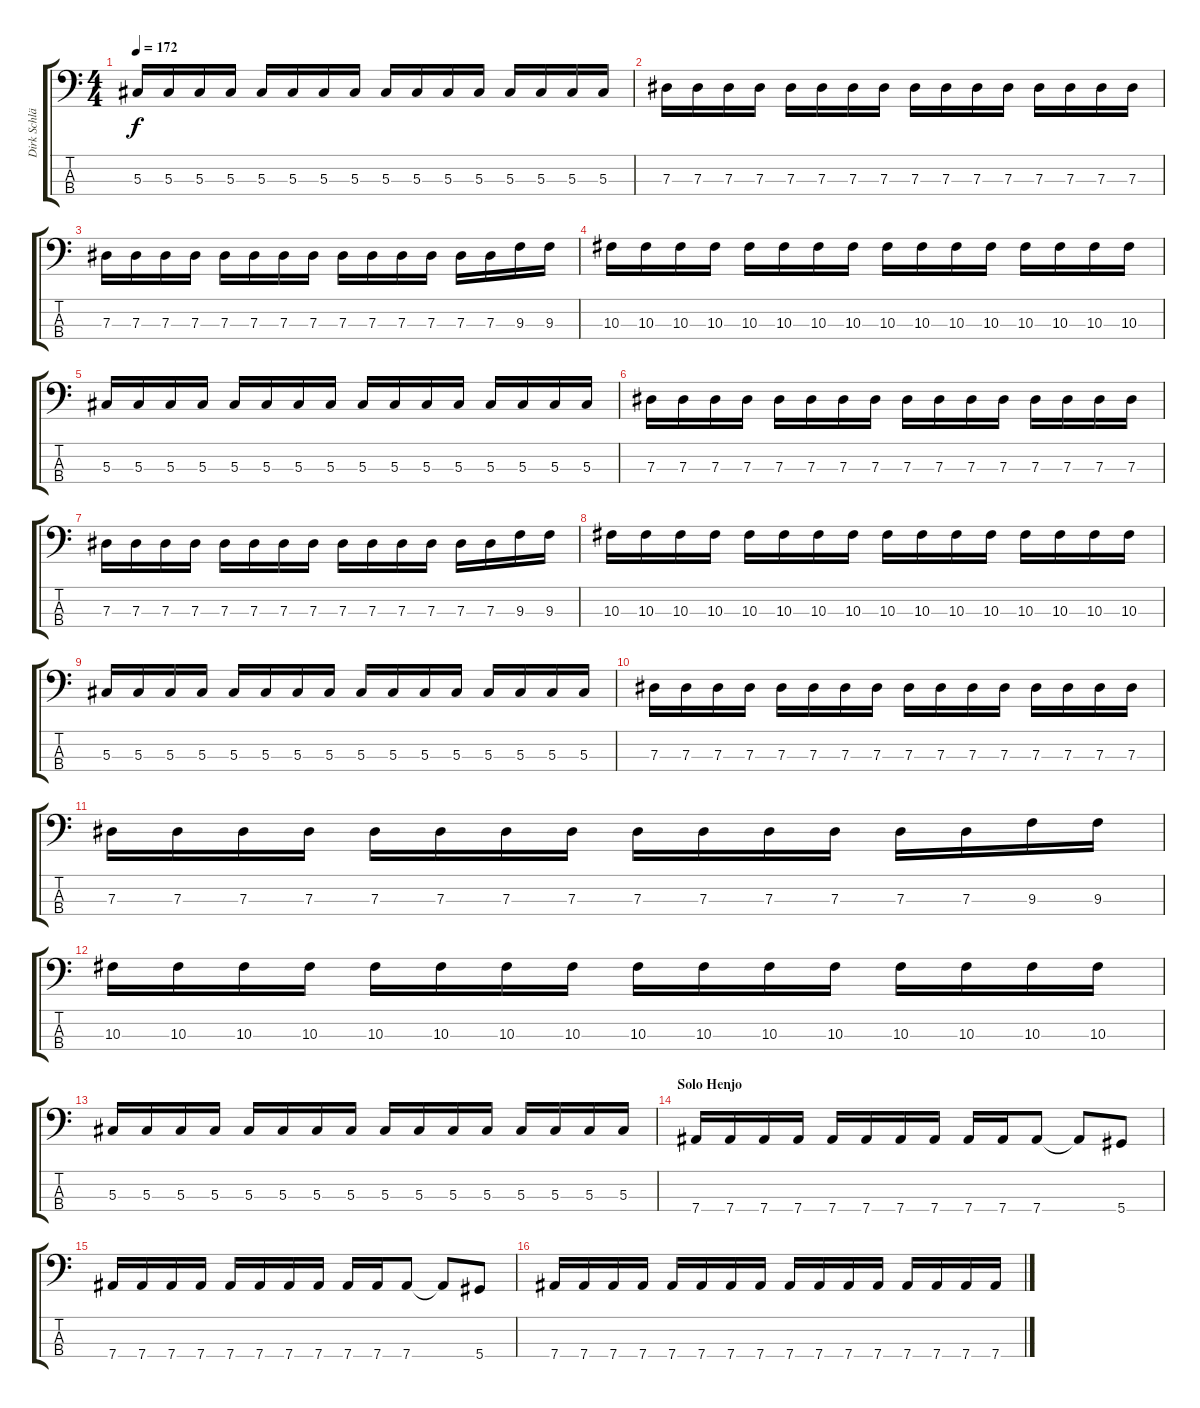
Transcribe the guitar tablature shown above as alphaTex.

\track ("Dirk Schlächter - Bass" "Dirk Schlä") {instrument electricbassfinger}
\staff {score tabs}
\tuning (Gb2 Db2 Ab1 Eb1) {hide}
\ts (4 4)
\tempo 172
\clef f4
\ks c
5.3.16{dy f} 5.3.16 5.3.16 5.3.16 5.3.16 5.3.16 5.3.16 5.3.16 5.3.16 5.3.16 5.3.16 5.3.16 5.3.16 5.3.16 5.3.16 5.3.16 |
7.3.16 7.3.16 7.3.16 7.3.16 7.3.16 7.3.16 7.3.16 7.3.16 7.3.16 7.3.16 7.3.16 7.3.16 7.3.16 7.3.16 7.3.16 7.3.16 |
7.3.16 7.3.16 7.3.16 7.3.16 7.3.16 7.3.16 7.3.16 7.3.16 7.3.16 7.3.16 7.3.16 7.3.16 7.3.16 7.3.16 9.3.16 9.3.16 |
10.3.16 10.3.16 10.3.16 10.3.16 10.3.16 10.3.16 10.3.16 10.3.16 10.3.16 10.3.16 10.3.16 10.3.16 10.3.16 10.3.16 10.3.16 10.3.16 |
5.3.16 5.3.16 5.3.16 5.3.16 5.3.16 5.3.16 5.3.16 5.3.16 5.3.16 5.3.16 5.3.16 5.3.16 5.3.16 5.3.16 5.3.16 5.3.16 |
7.3.16 7.3.16 7.3.16 7.3.16 7.3.16 7.3.16 7.3.16 7.3.16 7.3.16 7.3.16 7.3.16 7.3.16 7.3.16 7.3.16 7.3.16 7.3.16 |
7.3.16 7.3.16 7.3.16 7.3.16 7.3.16 7.3.16 7.3.16 7.3.16 7.3.16 7.3.16 7.3.16 7.3.16 7.3.16 7.3.16 9.3.16 9.3.16 |
10.3.16 10.3.16 10.3.16 10.3.16 10.3.16 10.3.16 10.3.16 10.3.16 10.3.16 10.3.16 10.3.16 10.3.16 10.3.16 10.3.16 10.3.16 10.3.16 |
5.3.16 5.3.16 5.3.16 5.3.16 5.3.16 5.3.16 5.3.16 5.3.16 5.3.16 5.3.16 5.3.16 5.3.16 5.3.16 5.3.16 5.3.16 5.3.16 |
7.3.16 7.3.16 7.3.16 7.3.16 7.3.16 7.3.16 7.3.16 7.3.16 7.3.16 7.3.16 7.3.16 7.3.16 7.3.16 7.3.16 7.3.16 7.3.16 |
7.3.16 7.3.16 7.3.16 7.3.16 7.3.16 7.3.16 7.3.16 7.3.16 7.3.16 7.3.16 7.3.16 7.3.16 7.3.16 7.3.16 9.3.16 9.3.16 |
10.3.16 10.3.16 10.3.16 10.3.16 10.3.16 10.3.16 10.3.16 10.3.16 10.3.16 10.3.16 10.3.16 10.3.16 10.3.16 10.3.16 10.3.16 10.3.16 |
5.3.16 5.3.16 5.3.16 5.3.16 5.3.16 5.3.16 5.3.16 5.3.16 5.3.16 5.3.16 5.3.16 5.3.16 5.3.16 5.3.16 5.3.16 5.3.16 |
\section ("" "Solo Henjo")
7.4.16 7.4.16 7.4.16 7.4.16 7.4.16 7.4.16 7.4.16 7.4.16 7.4.16 7.4.16 7.4.8 7.4{t}.8 5.4.8 |
7.4.16 7.4.16 7.4.16 7.4.16 7.4.16 7.4.16 7.4.16 7.4.16 7.4.16 7.4.16 7.4.8 7.4{t}.8 5.4.8 |
7.4.16 7.4.16 7.4.16 7.4.16 7.4.16 7.4.16 7.4.16 7.4.16 7.4.16 7.4.16 7.4.16 7.4.16 7.4.16 7.4.16 7.4.16 7.4.16
